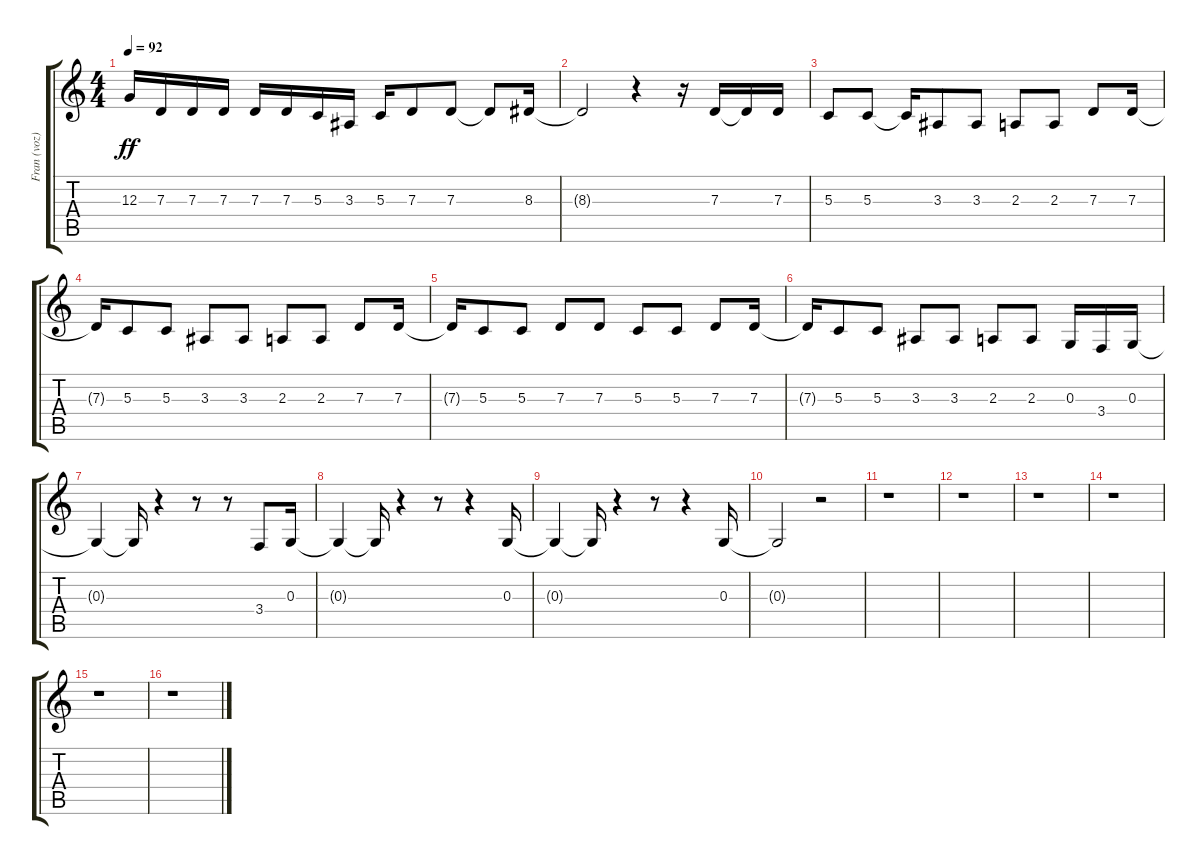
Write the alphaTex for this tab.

\track ("Fran (voz)" "Fran (voz)") {instrument synthvoice}
\staff {score tabs}
\tuning (E4 B3 G3 D3 A2 E2) {hide}
\ts (4 4)
\tempo 92
\clef g2
\ks c
12.3{t}.16{dy ff} 7.3.16 7.3.16 7.3.16 7.3.16 7.3.16 5.3.16 3.3.16 5.3.16 7.3.8 7.3.8 7.3{t}.8 8.3.16 |
8.3{t}.2 r.4 r.16 7.3.16 7.3{t}.16 7.3.16 |
5.3.8 5.3.8 5.3{t}.16 3.3.8 3.3.8 2.3.8 2.3.8 7.3.8 7.3.16 |
7.3{t}.16 5.3.8 5.3.8 3.3.8 3.3.8 2.3.8 2.3.8 7.3.8 7.3.16 |
7.3{t}.16 5.3.8 5.3.8 7.3.8 7.3.8 5.3.8 5.3.8 7.3.8 7.3.16 |
7.3{t}.16 5.3.8 5.3.8 3.3.8 3.3.8 2.3.8 2.3.8 0.3.16 3.4.16 0.3.16 |
0.3{t}.4 0.3{t}.16 r.4 r.8 r.8 3.4.8 0.3.16 |
0.3{t}.4 0.3{t}.16 r.4 r.8 r.4 0.3.16 |
0.3{t}.4 0.3{t}.16 r.4 r.8 r.4 0.3.16 |
0.3{t}.2 r.2 |
r.1 |
r.1 |
r.1 |
r.1 |
r.1 |
r.1
